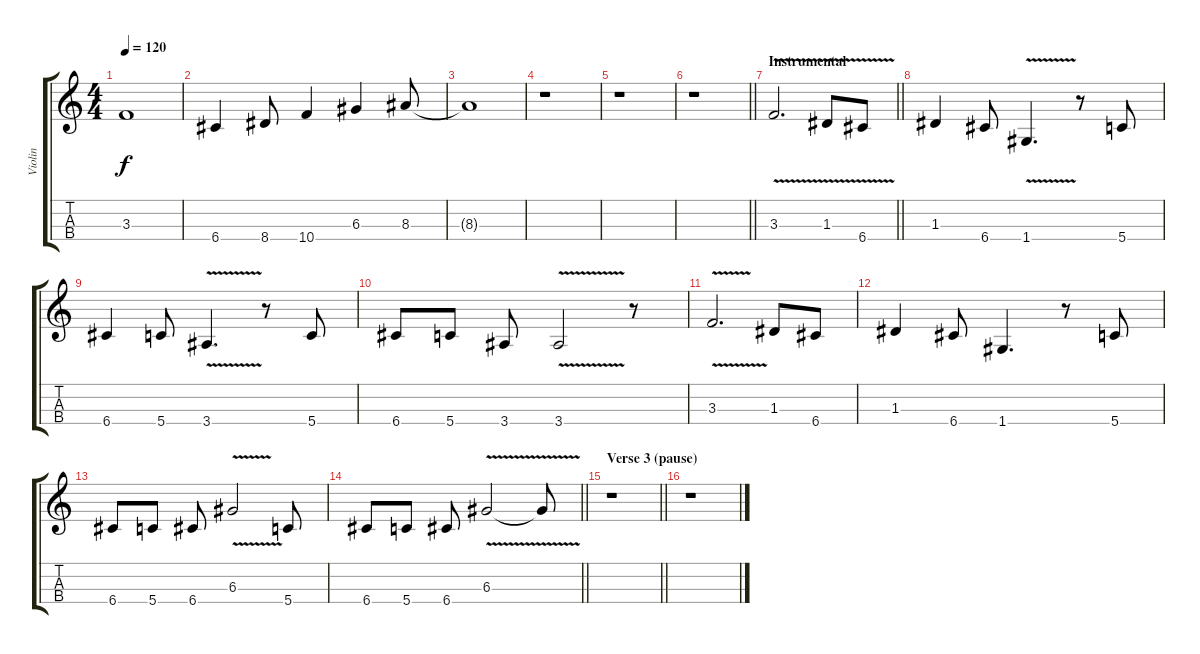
\track ("Violin" "Violin") {instrument violin}
\staff {score tabs}
\tuning (E5 A4 D4 G3) {hide}
\ts (4 4)
\tempo 120
\clef g2
\ks c
3.3{t}.1{dy f} |
6.4.4 8.4.8 10.4.4 6.3.4 8.3.8 |
8.3{t}.1 |
r.1 |
r.1 |
\barLineRight lightlight
r.1 |
\section ("" "Instrumental")
\barLineRight lightlight
3.3{v}.2{d} 1.3{v}.8 6.4{v}.8 |
1.3.4 6.4.8 1.4{v}.4{d} r.8 5.4.8 |
6.4.4 5.4.8 3.4{v}.4{d} r.8 5.4.8 |
6.4.8 5.4.8 3.4.8 3.4{v}.2 r.8 |
3.3{v}.2{d} 1.3.8 6.4.8 |
1.3.4 6.4.8 1.4.4{d} r.8 5.4.8 |
6.4.8 5.4.8 6.4.8 6.3{v}.2 5.4.8 |
\barLineRight lightlight
6.4.8 5.4.8 6.4.8 6.3{v}.2 6.3{t}.8 |
\section ("" "Verse 3 (pause)")
\barLineRight lightlight
r.1 |
r.1
